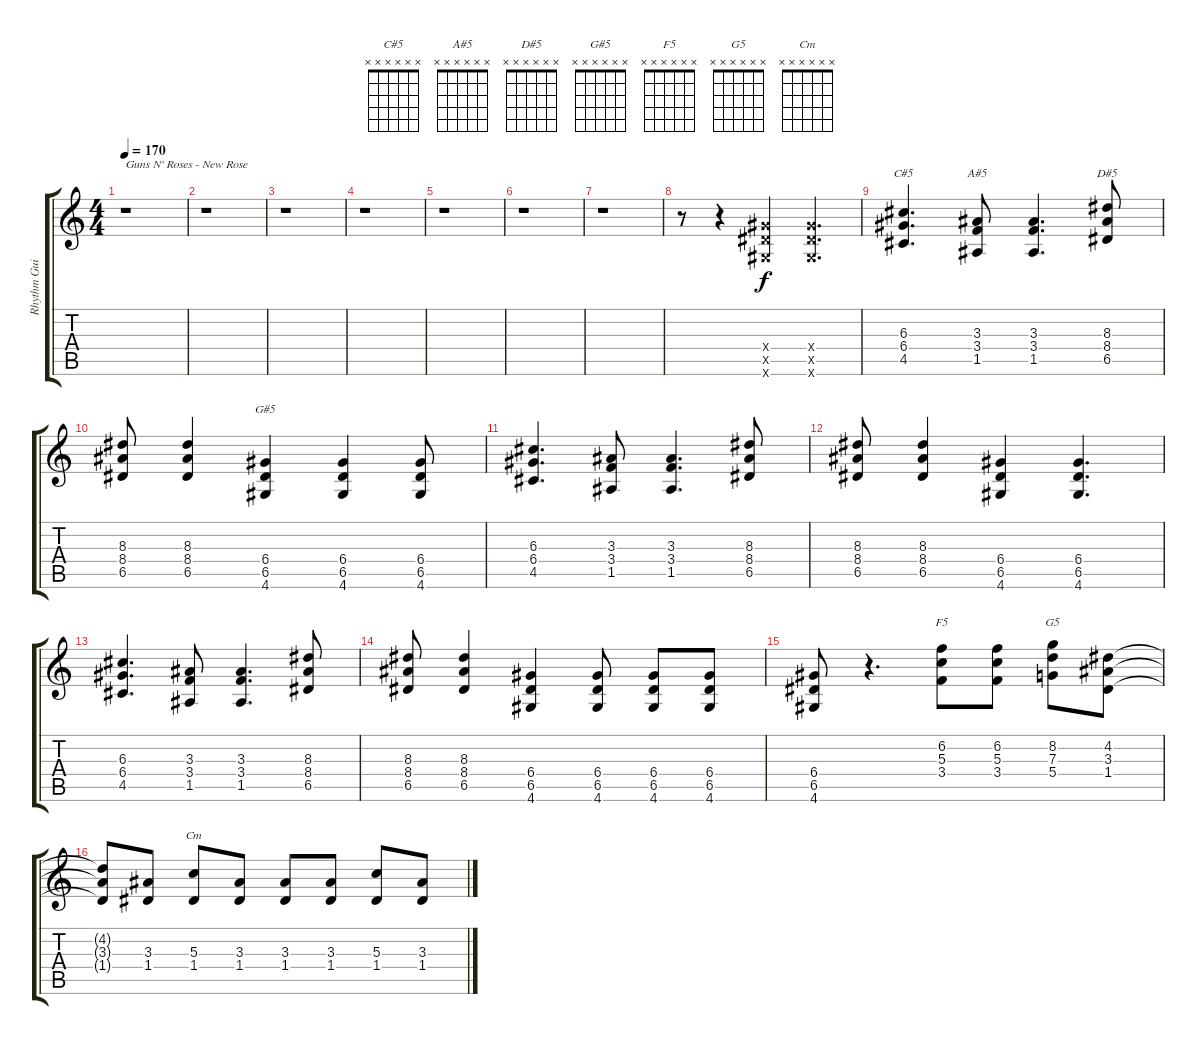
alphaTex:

\track ("Rhythm Guitar: Gilby" "Rhythm Gui") {instrument overdrivenguitar}
\staff {score tabs}
\tuning (E4 B3 G3 D3 A2 E2) {hide}
\chord ("C#5" x x x x x x)
\chord ("A#5" x x x x x x)
\chord ("D#5" x x x x x x)
\chord ("G#5" x x x x x x)
\chord ("F5" x x x x x x)
\chord ("G5" x x x x x x)
\chord ("Cm" x x x x x x)
\ts (4 4)
\tempo 170
\clef g2
\ks c
r.1{txt "Guns N' Roses - New Rose" dy f instrument overdrivenguitar} |
r.1 |
r.1 |
r.1 |
r.1 |
r.1 |
r.1 |
r.8 r.4 (6.4{x} 6.5{x} 4.6{x}).4{instrument distortionguitar} (6.4{x} 6.5{x} 4.6{x}).4{d instrument distortionguitar} |
(6.3 6.4 4.5).4{d ch "C#5" instrument overdrivenguitar} (3.3 3.4 1.5).8{ch "A#5"} (3.3 3.4 1.5).4{d} (8.3 8.4 6.5).8{ch "D#5"} |
(8.3 8.4 6.5).8 (8.3 8.4 6.5).4 (6.4 6.5 4.6).4{ch "G#5"} (6.4 6.5 4.6).4 (6.4 6.5 4.6).8 |
(6.3 6.4 4.5).4{d} (3.3 3.4 1.5).8 (3.3 3.4 1.5).4{d} (8.3 8.4 6.5).8 |
(8.3 8.4 6.5).8 (8.3 8.4 6.5).4 (6.4 6.5 4.6).4 (6.4 6.5 4.6).4{d} |
(6.3 6.4 4.5).4{d} (3.3 3.4 1.5).8 (3.3 3.4 1.5).4{d} (8.3 8.4 6.5).8 |
(8.3 8.4 6.5).8 (8.3 8.4 6.5).4 (6.4 6.5 4.6).4 (6.4 6.5 4.6).8 (6.4 6.5 4.6).8 (6.4 6.5 4.6).8 |
(6.4 6.5 4.6).8 r.4{d} (6.2 5.3 3.4).8{ch "F5"} (6.2 5.3 3.4).8 (8.2 7.3 5.4).8{ch "G5"} (4.2 3.3 1.4).8 |
(4.2{t} 3.3{t} 1.4{t}).8 (3.3 1.4).8 (5.3 1.4).8{ch "Cm"} (3.3 1.4).8 (3.3 1.4).8 (3.3 1.4).8 (5.3 1.4).8 (3.3 1.4).8
